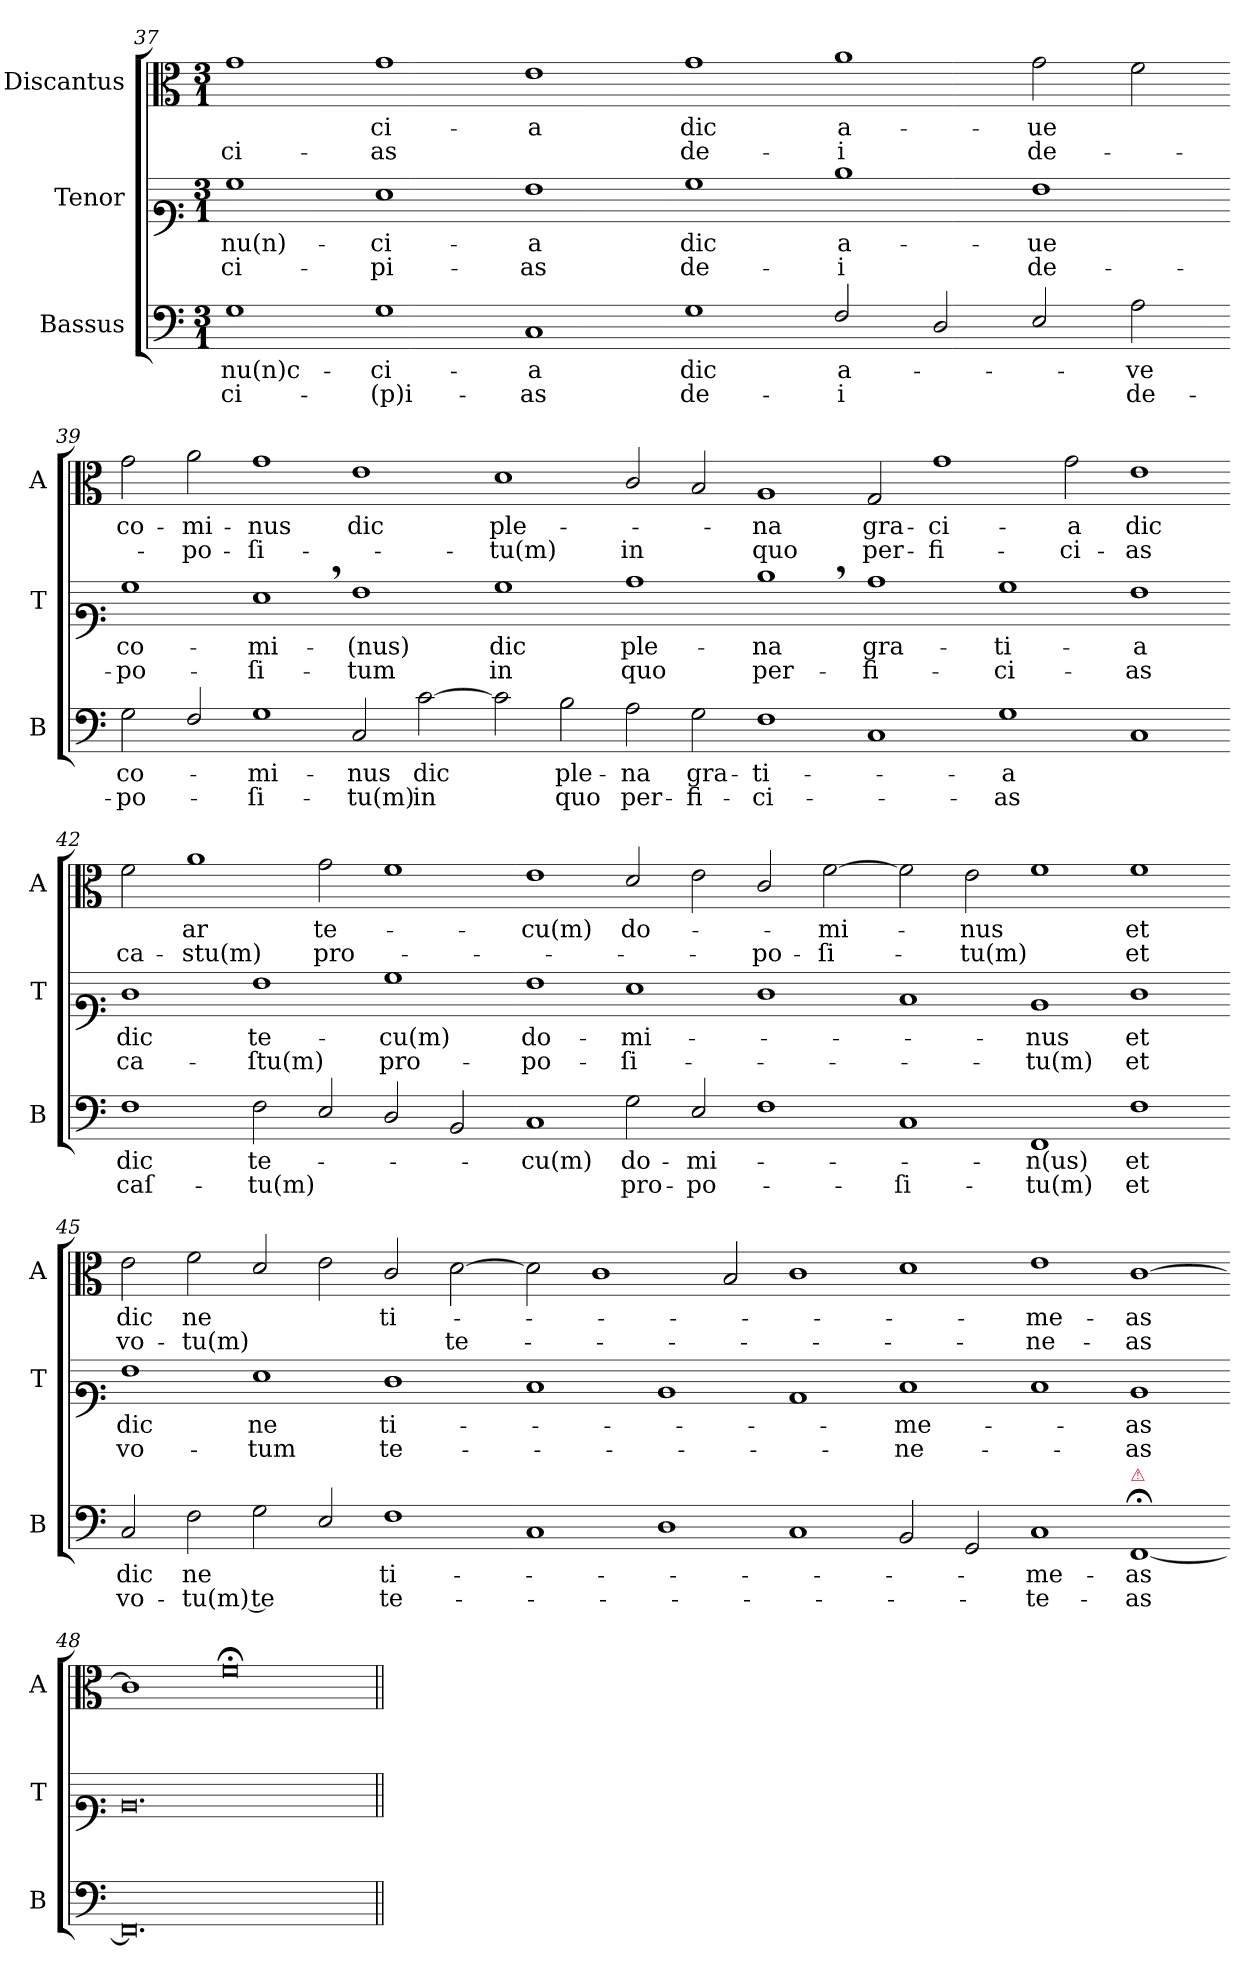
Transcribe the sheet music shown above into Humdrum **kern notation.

**kern	**text	**text	**kern	**text	**text	**kern	**text	**text
*part3	*part3	*part3	*part2	*part2	*part2	*part1	*part1	*part1
*staff3	*staff3	*staff3	*staff2	*staff2	*staff2	*staff1	*staff1	*staff1
*I"Bassus	*	*	*I"Tenor	*	*	*I"Discantus	*	*
*I'B	*	*	*I'T	*	*	*I'A	*	*
*clefF4	*	*	*clefF2	*	*	*clefC3	*	*
*k[]	*	*	*k[]	*	*	*k[]	*	*
*C:	*	*	*C:	*	*	*C:	*	*
*M3/1	*	*	*M3/1	*	*	*M3/1	*	*
=37	=37	=37	=37	=37	=37	=37	=37	=37
1G	nu(n)c-	-ci-	1d	nu(n)-	-ci-	1g	.	-ci-
1G	-ci-	-(p)i-	1B	-ci-	-pi-	1g	-ci-	-as
1C	-a	-as	1c	-a	-as	1e	-a	.
=38-	=38-	=38-	=38-	=38-	=38-	=38-	=38-	=38-
1G	dic	de-	1d	dic	de-	1g	dic	de-
2F/	a-	-i	1f	a-	-i	1a	a-	-i
2D/	.	.	.	.	.	.	.	.
2E/	.	.	1c	-ue	de-	2g\	-ue	de-
2A\	-ve	de-	.	.	.	2f\	.	.
=39-	=39-	=39-	=39-	=39-	=39-	=39-	=39-	=39-
2G\	co-	-po-	1d	co-	-po-	2g\	co-	.
2F/	.	.	.	.	.	2a\	-mi-	po-
1G	-mi-	-ſi-	1B,<	-mi-	-ſi-	1g	-nus	-ſi-
2C/	-nus	-tu(m)	1c	-(nus)	-tum	1e	dic	.
[2c\	dic	in	.	.	.	.	.	.
=40-	=40-	=40-	=40-	=40-	=40-	=40-	=40-	=40-
2c\]	.	.	1d	dic	in	1d	ple-	-tu(m)
2B\	ple-	quo	.	.	.	.	.	.
2A\	-na	per-	1e	ple-	quo	2c/	.	in
2G\	gra-	-fi-	.	.	.	2B/	.	.
1F	-ti-	-ci-	1f,	-na	per-	1A	-na	quo
=41-	=41-	=41-	=41-	=41-	=41-	=41-	=41-	=41-
1C	.	.	1e	gra-	-fi-	2G/	gra-	per-
.	.	.	.	.	.	1g	-ci-	-fi-
1G	-a	-as	1d	-ti-	-ci-	.	.	.
.	.	.	.	.	.	2g\	-a	-ci-
1C	.	.	1c	-a	-as	1e	dic	-as
=42-	=42-	=42-	=42-	=42-	=42-	=42-	=42-	=42-
1F	dic	caſ-	1A	dic	ca-	2f\	.	ca-
.	.	.	.	.	.	1a	ar	-stu(m)
2F\	te-	-tu(m)	1c	te-	-ſtu(m)	.	.	.
2E/	.	.	.	.	.	2g\	te-	pro-
2D/	.	.	1d	-cu(m)	pro-	1f	.	.
2BB/	.	.	.	.	.	.	.	.
=43-	=43-	=43-	=43-	=43-	=43-	=43-	=43-	=43-
1C	-cu(m)	.	1c	do-	-po-	1e	-cu(m)	.
2G\	do-	pro-	1B	-mi-	-ſi-	2d/	do-	.
2E/	-mi-	-po-	.	.	.	2e\	.	.
1F	.	.	1A	.	.	2c/	.	-po-
.	.	.	.	.	.	[2f\	-mi-	-ſi-
=44-	=44-	=44-	=44-	=44-	=44-	=44-	=44-	=44-
1C	.	-ſi-	1G	.	.	2f\]	.	.
.	.	.	.	.	.	2e\	-nus	-tu(m)
1FF	-n(us)	-tu(m)	1F	-nus	-tu(m)	1f	.	.
1F	et	et	1A	et	et	1f	et	et
=45-	=45-	=45-	=45-	=45-	=45-	=45-	=45-	=45-
2C/	dic	vo-	1c	dic	vo-	2e\	dic	vo-
2F\	ne	-tu(m) te	.	.	.	2f\	ne	-tu(m)
2G\	.	.	1B	ne	-tum	2d/	.	.
2E/	.	.	.	.	.	2e\	.	.
1F	ti-	te-	1A	ti-	te-	2c/	ti-	.
.	.	.	.	.	.	[2d\	.	te-
=46-	=46-	=46-	=46-	=46-	=46-	=46-	=46-	=46-
1C	.	.	1G	.	.	2d\]	.	.
.	.	.	.	.	.	1c	.	.
1D	.	.	1F	.	.	.	.	.
.	.	.	.	.	.	2B/	.	.
1C	.	.	1E	.	.	1c	.	.
=47-	=47-	=47-	=47-	=47-	=47-	=47-	=47-	=47-
2BB/	.	.	1G	-me-	-ne-	1d	.	.
2GG/	.	.	.	.	.	.	.	.
1C	-me-	-te-	1G	.	.	1e	-me-	-ne-
!LO:TX:a:color=crimson:t=⚠	!	!	!	!	!	!	!	!
[1FF;<	-as	-as	1F	-as	-as	[1c	-as	-as
=48-	=48-	=48-	=48-	=48-	=48-	=48-	=48-	=48-
0.FF]	.	.	0.F	.	.	1c]	.	.
.	.	.	.	.	.	0f;	.	.
=||	=||	=||	=||	=||	=||	=||	=||	=||
*-	*-	*-	*-	*-	*-	*-	*-	*-
